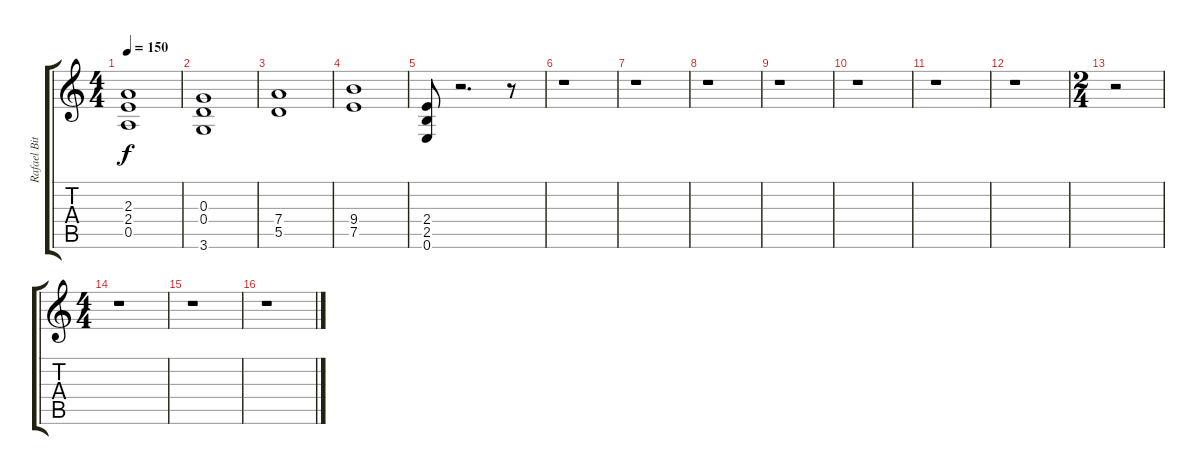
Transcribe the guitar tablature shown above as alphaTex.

\track ("Rafael Bitencourd" "Rafael Bit") {instrument distortionguitar}
\staff {score tabs}
\tuning (E4 B3 G3 D3 A2 E2) {hide}
\ts (4 4)
\tempo 150
\clef g2
\ks c
(2.3 2.4 0.5).1{dy f} |
(0.3 0.4 3.6).1 |
(7.4 5.5).1 |
(9.4 7.5).1 |
(2.4 2.5 0.6).8 r.2{d} r.8 |
r.1 |
r.1 |
r.1 |
r.1 |
r.1 |
r.1 |
r.1 |
\ts (2 4)
r.2 |
\ts (4 4)
r.1 |
r.1 |
r.1
